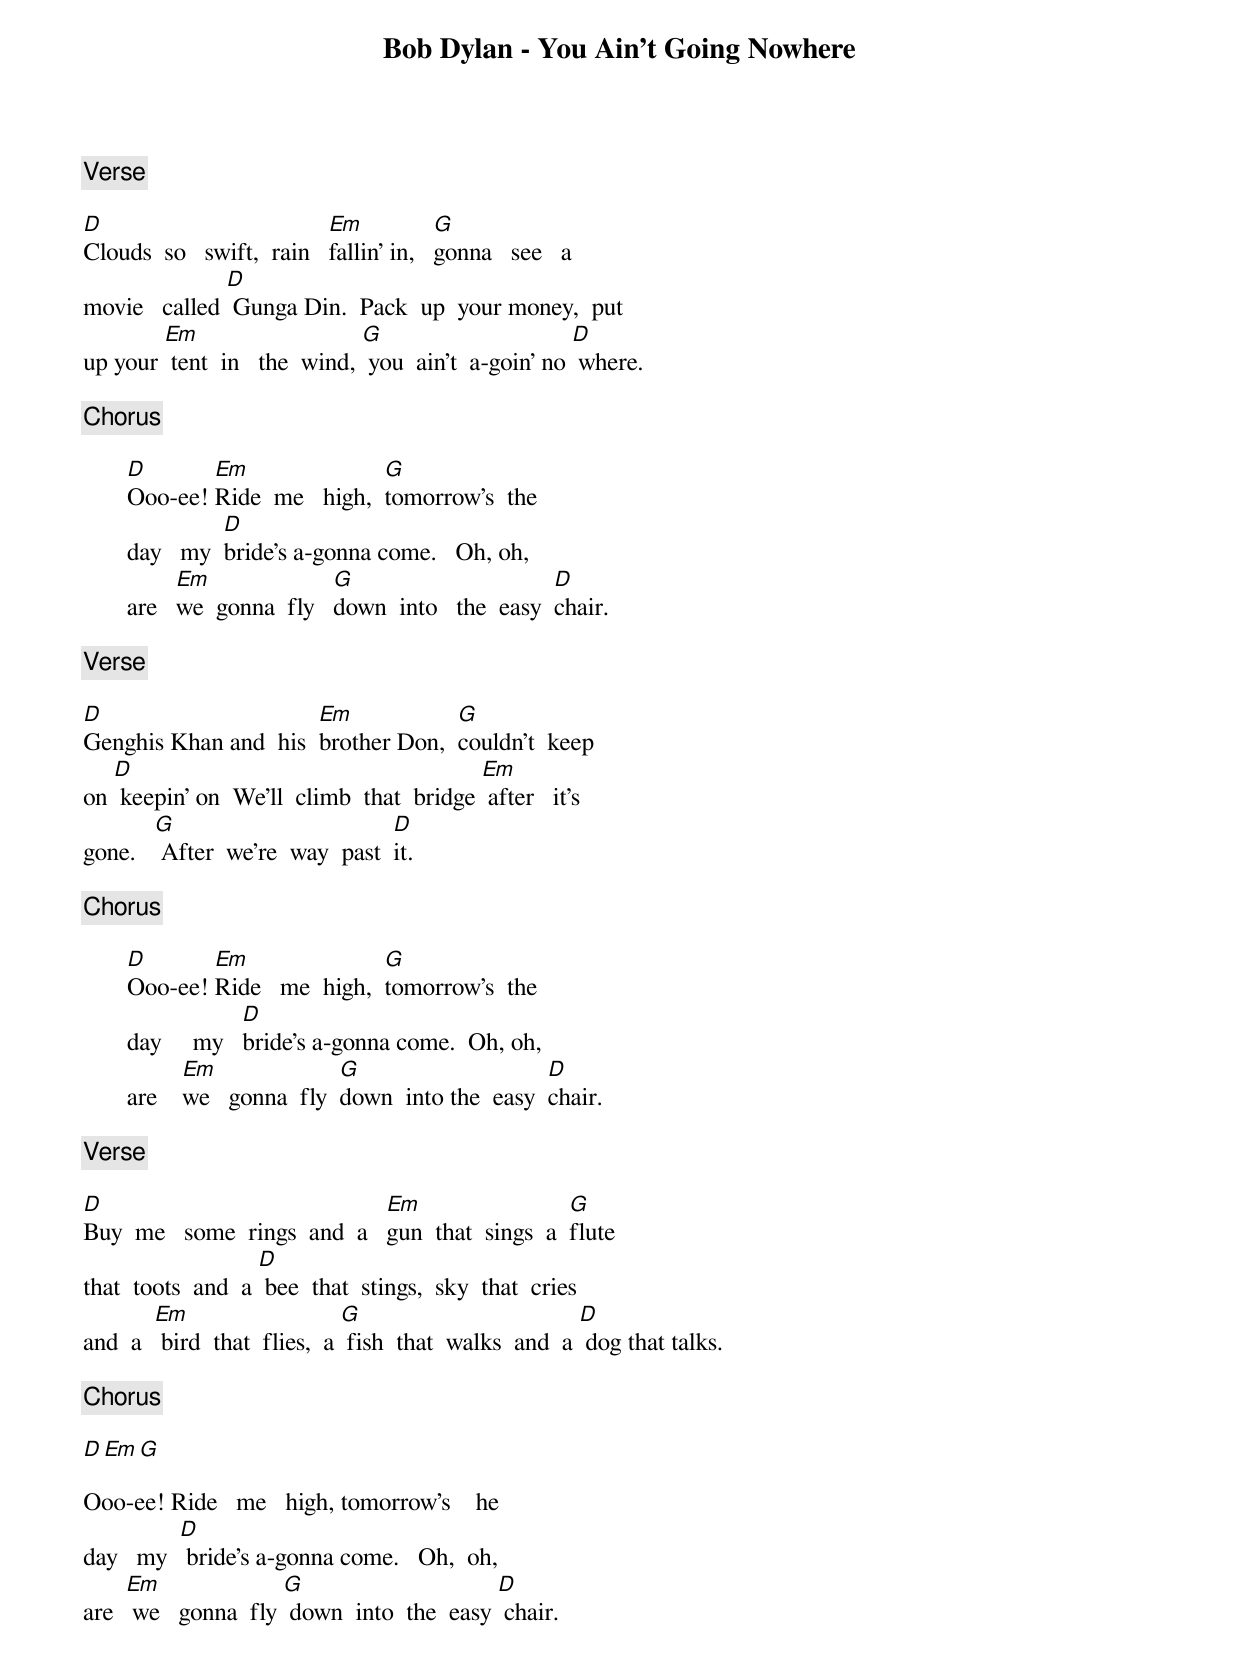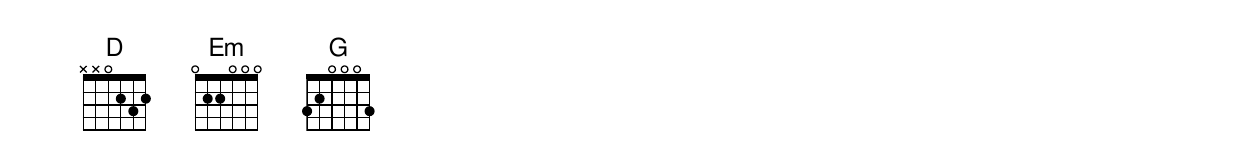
Bob Dylan - You Ain't Going Nowhere

[Verse]

D                           Em            G
Clouds  so   swift,  rain   fallin' in,   gonna   see   a
               D
movie   called  Gunga Din.  Pack  up  your money,  put
        Em                     G                       D
up your  tent  in   the  wind,  you  ain't  a-goin' no  where.

[Chorus]

       D       Em                G
       Ooo-ee! Ride  me   high,  tomorrow's  the
                 D
       day   my  bride's a-gonna come.   Oh, oh,
             Em               G                       D
       are   we  gonna  fly   down  into   the  easy  chair.

[Verse]

D                      Em            G
Genghis Khan and  his  brother Don,  couldn't  keep
   D                                       Em
on  keepin' on  We'll  climb  that  bridge  after   it's
        G                         D
gone.    After  we're  way  past  it.

[Chorus]

       D       Em                G
       Ooo-ee! Ride   me  high,  tomorrow's  the
                    D
       day     my   bride's a-gonna come.  Oh, oh,
              Em               G                     D
       are    we   gonna  fly  down  into the  easy  chair.

[Verse]

D                               Em                   G
Buy  me   some  rings  and  a   gun  that  sings  a  flute
                    D
that  toots  and  a  bee  that  stings,  sky  that  cries
        Em                     G                          D
and  a   bird  that  flies,  a  fish  that  walks  and  a  dog that talks.

[Chorus]

D       Em                G

Ooo-ee! Ride   me   high, tomorrow's    he
          D
day   my   bride's a-gonna come.   Oh,  oh,
     Em               G                      D
are   we   gonna  fly  down  into  the  easy  chair.
